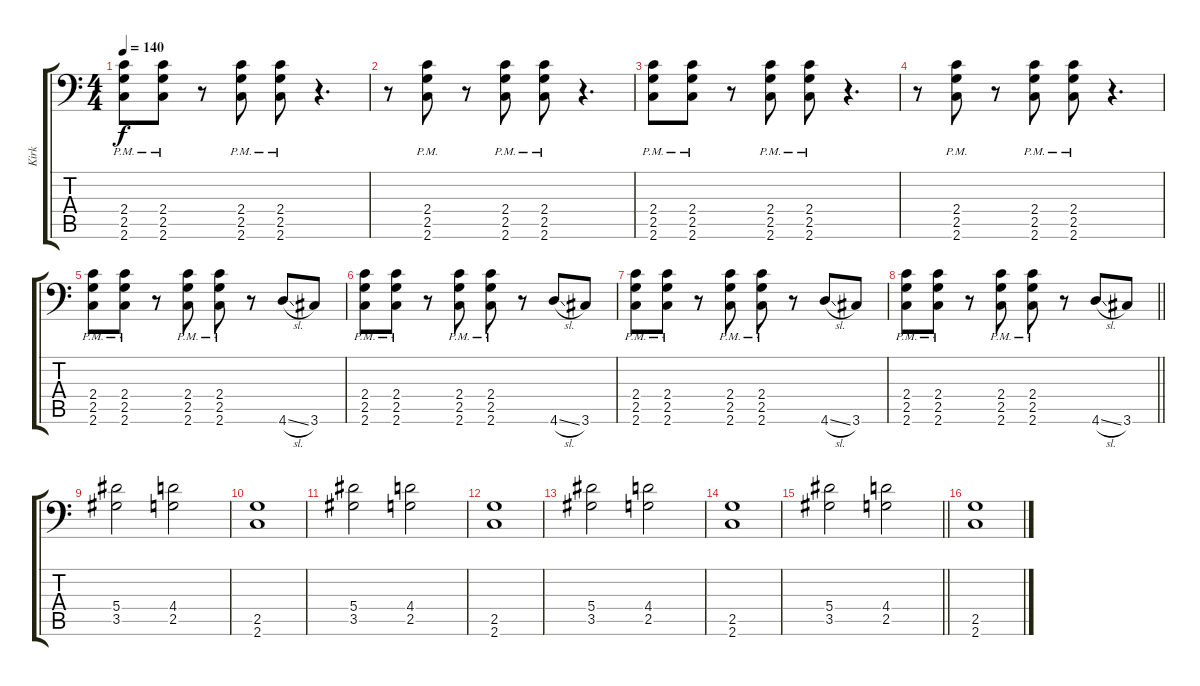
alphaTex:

\track ("Kirk" "Kirk") {instrument distortionguitar}
\staff {score tabs}
\tuning (C4 G3 Eb3 Bb2 F2 Bb1) {hide}
\ts (4 4)
\section ("" "")
\tempo 140
\clef f4
\ks c
(2.4{pm} 2.5{pm} 2.6{pm}).8{dy f} (2.4{pm} 2.5{pm} 2.6{pm}).8 r.8 (2.4{pm} 2.5{pm} 2.6{pm}).8 (2.4{pm} 2.5{pm} 2.6{pm}).8 r.4{d} |
r.8 (2.4{pm} 2.5{pm} 2.6{pm}).8 r.8 (2.4{pm} 2.5{pm} 2.6{pm}).8 (2.4{pm} 2.5{pm} 2.6{pm}).8 r.4{d} |
(2.4{pm} 2.5{pm} 2.6{pm}).8 (2.4{pm} 2.5{pm} 2.6{pm}).8 r.8 (2.4{pm} 2.5{pm} 2.6{pm}).8 (2.4{pm} 2.5{pm} 2.6{pm}).8 r.4{d} |
r.8 (2.4{pm} 2.5{pm} 2.6{pm}).8 r.8 (2.4{pm} 2.5{pm} 2.6{pm}).8 (2.4{pm} 2.5{pm} 2.6{pm}).8 r.4{d} |
(2.4{pm} 2.5{pm} 2.6{pm}).8 (2.4{pm} 2.5{pm} 2.6{pm}).8 r.8 (2.4{pm} 2.5{pm} 2.6{pm}).8 (2.4{pm} 2.5{pm} 2.6{pm}).8 r.8 4.6{sl}.8 3.6.8 |
(2.4{pm} 2.5{pm} 2.6{pm}).8 (2.4{pm} 2.5{pm} 2.6{pm}).8 r.8 (2.4{pm} 2.5{pm} 2.6{pm}).8 (2.4{pm} 2.5{pm} 2.6{pm}).8 r.8 4.6{sl}.8 3.6.8 |
(2.4{pm} 2.5{pm} 2.6{pm}).8 (2.4{pm} 2.5{pm} 2.6{pm}).8 r.8 (2.4{pm} 2.5{pm} 2.6{pm}).8 (2.4{pm} 2.5{pm} 2.6{pm}).8 r.8 4.6{sl}.8 3.6.8 |
\barLineRight lightlight
(2.4{pm} 2.5{pm} 2.6{pm}).8 (2.4{pm} 2.5{pm} 2.6{pm}).8 r.8 (2.4{pm} 2.5{pm} 2.6{pm}).8 (2.4{pm} 2.5{pm} 2.6{pm}).8 r.8 4.6{sl}.8 3.6.8 |
\section ("" "")
(5.4 3.5).2{volume 8} (4.4 2.5).2 |
(2.5 2.6).1 |
(5.4 3.5).2 (4.4 2.5).2 |
(2.5 2.6).1 |
(5.4 3.5).2 (4.4 2.5).2 |
(2.5 2.6).1 |
\barLineRight lightlight
(5.4 3.5).2 (4.4 2.5).2 |
\section ("" "")
(2.5 2.6).1
